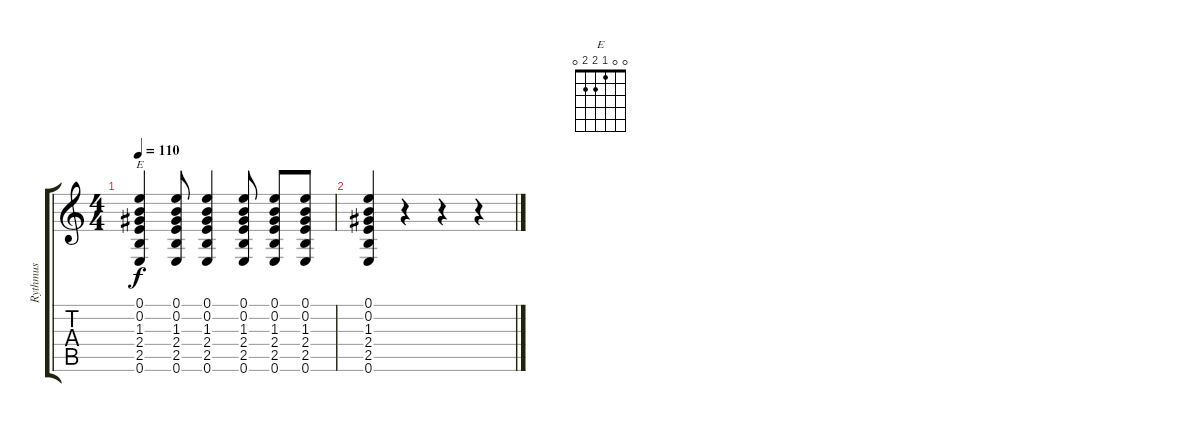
\track ("Rythmus" "Rythmus") {instrument acousticguitarsteel}
\staff {score tabs}
\tuning (E4 B3 G3 D3 A2 E2) {hide}
\chord ("E" 0 0 1 2 2 0)
\ts (4 4)
\tempo 110
\clef g2
\ks c
(0.1 0.2 1.3 2.4 2.5 0.6).4{ch "E" dy f} (0.1 0.2 1.3 2.4 2.5 0.6).8 (0.1 0.2 1.3 2.4 2.5 0.6).4 (0.1 0.2 1.3 2.4 2.5 0.6).8 (0.1 0.2 1.3 2.4 2.5 0.6).8 (0.1 0.2 1.3 2.4 2.5 0.6).8 |
(0.1 0.2 1.3 2.4 2.5 0.6).4 r.4 r.4 r.4
